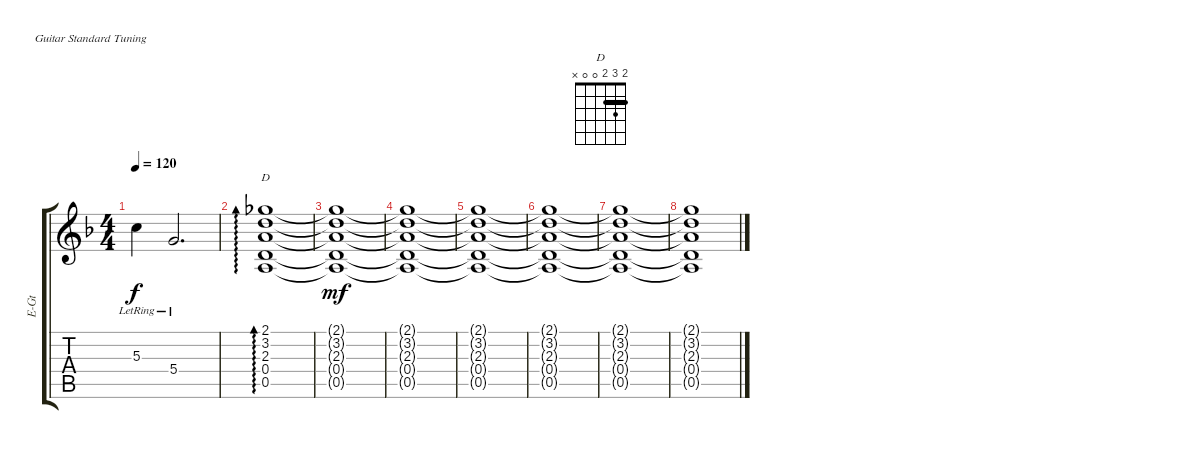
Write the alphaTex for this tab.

\defaultSystemsLayout 4
\bracketExtendMode groupsimilarinstruments
\otherSystemsTrackNameOrientation horizontal
\track ("Clean Guitar" "E-Gt") {multiBarRest instrument electricguitarclean}
\staff {score tabs}
\tuning (E4 B3 G3 D3 A2 E2)
\chord ("D" 2 3 2 0 0 x) {showfingering false barre 2}
\ts (4 4)
\tempo 120
\clef g2
\ks f
5.3{lr acc forcenatural}.4{dy f} 5.4{lr acc forcenatural}.2{d} |
(0.5{acc forcenatural} 0.4{acc forcenatural} 2.3{acc forcenatural} 3.2{acc forcenatural} 2.1{acc b}).1{ad 0 ch "D"} |
(2.1{t acc b} 3.2{t acc forcenatural} 2.3{t acc forcenatural} 0.4{t acc forcenatural} 0.5{t acc forcenatural}).1{dy mf} |
(2.1{t acc b} 3.2{t acc forcenatural} 2.3{t acc forcenatural} 0.4{t acc forcenatural} 0.5{t acc forcenatural}).1 |
(2.1{t acc b} 3.2{t acc forcenatural} 2.3{t acc forcenatural} 0.4{t acc forcenatural} 0.5{t acc forcenatural}).1 |
(2.1{t acc b} 3.2{t acc forcenatural} 2.3{t acc forcenatural} 0.4{t acc forcenatural} 0.5{t acc forcenatural}).1 |
(2.1{t acc b} 3.2{t acc forcenatural} 2.3{t acc forcenatural} 0.4{t acc forcenatural} 0.5{t acc forcenatural}).1 |
(2.1{t acc b} 3.2{t acc forcenatural} 2.3{t acc forcenatural} 0.4{t acc forcenatural} 0.5{t acc forcenatural}).1
